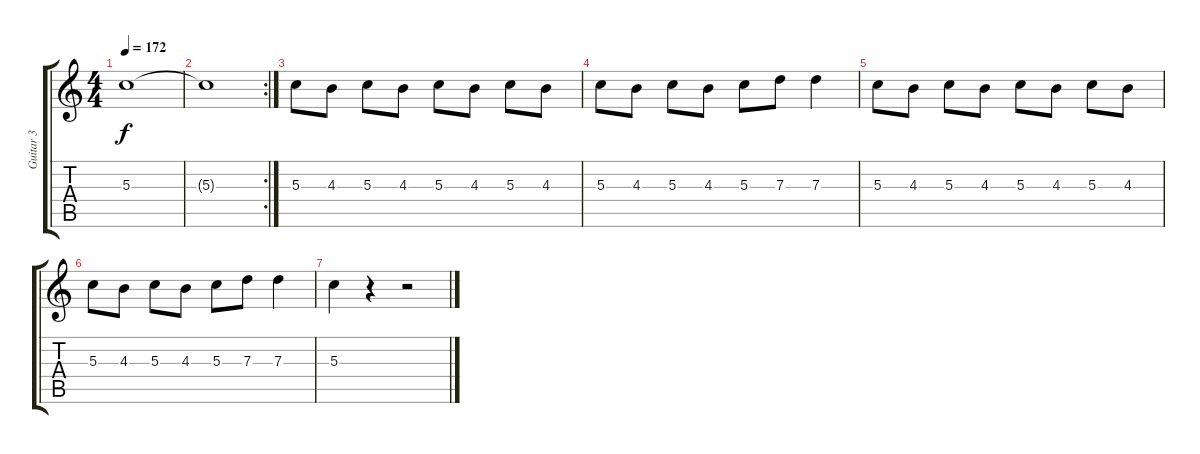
\track ("Guitar 3" "Guitar 3") {instrument distortionguitar}
\staff {score tabs}
\tuning (E4 B3 G3 D3 A2 E2) {hide}
\ts (4 4)
\tempo 172
\clef g2
\ks c
5.3{t}.1{dy f} |
\rc 2
5.3{t}.1 |
5.3.8 4.3.8 5.3.8 4.3.8 5.3.8 4.3.8 5.3.8 4.3.8 |
5.3.8 4.3.8 5.3.8 4.3.8 5.3.8 7.3.8 7.3.4 |
5.3.8 4.3.8 5.3.8 4.3.8 5.3.8 4.3.8 5.3.8 4.3.8 |
5.3.8 4.3.8 5.3.8 4.3.8 5.3.8 7.3.8 7.3.4 |
5.3.4 r.4 r.2
